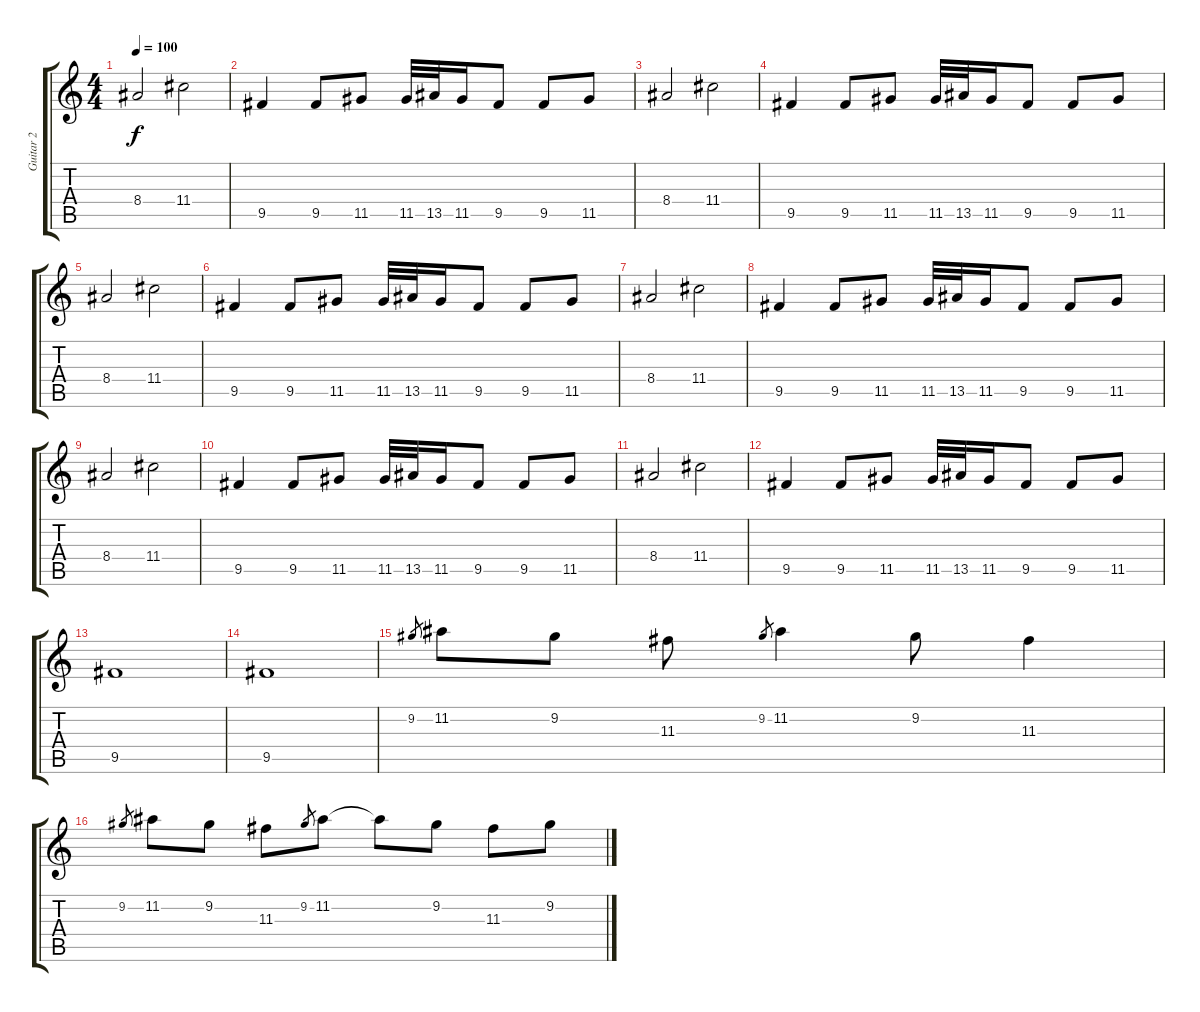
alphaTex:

\track ("Guitar 2" "Guitar 2") {instrument electricguitarjazz}
\staff {score tabs}
\tuning (E4 B3 G3 D3 A2 E2) {hide}
\ts (4 4)
\tempo 100
\clef g2
\ks c
8.4.2{dy f instrument electricguitarjazz} 11.4.2 |
9.5.4 9.5.8 11.5.8 11.5.32 13.5.32 11.5.16 9.5.8 9.5.8 11.5.8 |
8.4.2 11.4.2 |
9.5.4 9.5.8 11.5.8 11.5.32 13.5.32 11.5.16 9.5.8 9.5.8 11.5.8 |
8.4.2 11.4.2 |
9.5.4 9.5.8 11.5.8 11.5.32 13.5.32 11.5.16 9.5.8 9.5.8 11.5.8 |
8.4.2 11.4.2 |
9.5.4 9.5.8 11.5.8 11.5.32 13.5.32 11.5.16 9.5.8 9.5.8 11.5.8 |
8.4.2 11.4.2 |
9.5.4 9.5.8 11.5.8 11.5.32 13.5.32 11.5.16 9.5.8 9.5.8 11.5.8 |
8.4.2 11.4.2 |
9.5.4 9.5.8 11.5.8 11.5.32 13.5.32 11.5.16 9.5.8 9.5.8 11.5.8 |
9.5.1 |
9.5.1 |
9.2.8{gr} 11.2.8 9.2.8 11.3.8 9.2.8{gr} 11.2.4 9.2.8 11.3.4 |
9.2.8{gr} 11.2.8 9.2.8 11.3.8 9.2.8{gr} 11.2.8 11.2{t}.8 9.2.8 11.3.8 9.2.8
